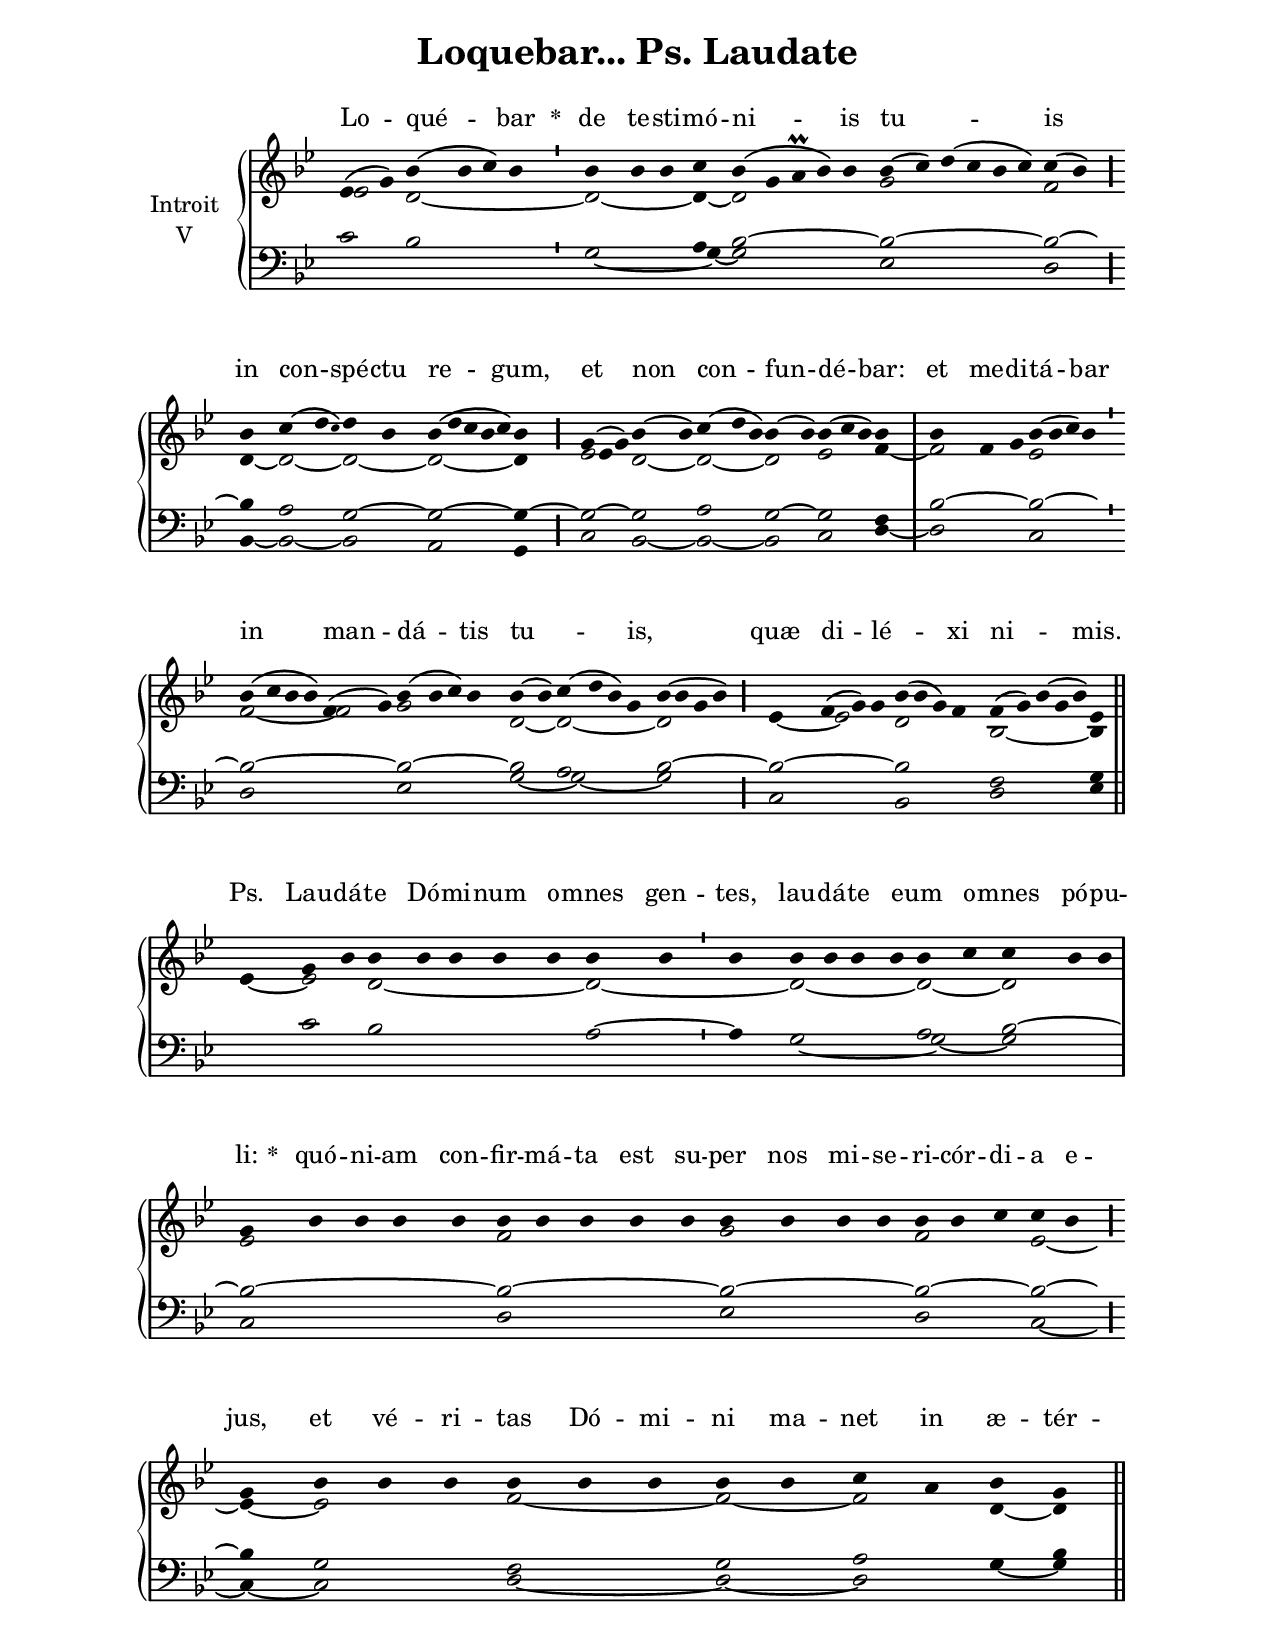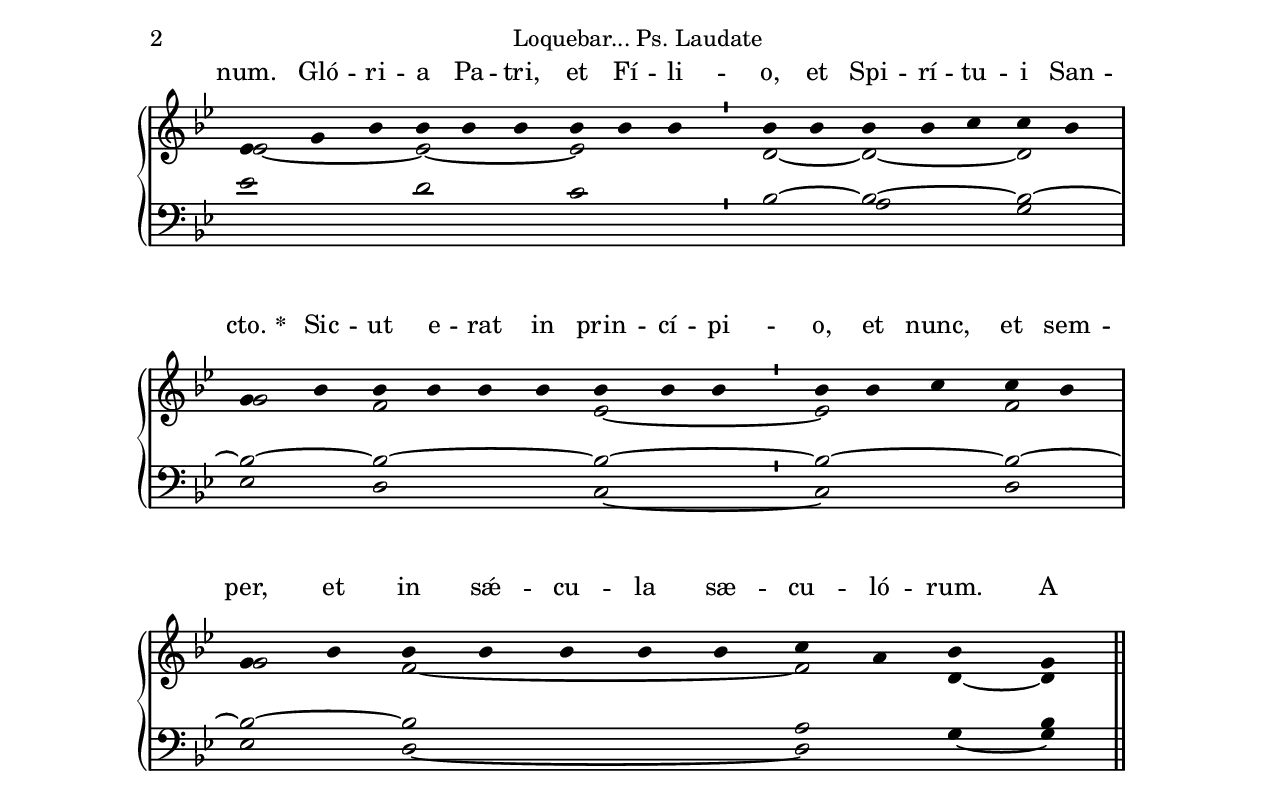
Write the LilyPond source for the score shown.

\version "2.18"
\include "gregorian.ly"
\include "noh2.ily"


%Page reference: page iii.10
%(volume.page)

global = {
 \key g \minor
 \cadenzaOn 
}

\header {
  title = \markup \center-column {"Loquebar... Ps. Laudate" \vspace #1 }
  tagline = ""
  composer = ""
}

\paper {
 #(include-special-characters)
  oddHeaderMarkup = \markup \fill-line {
    \line {}
    \center-column {
      \on-the-fly #first-page     " "
      \on-the-fly #not-first-page "Loquebar... Ps. Laudate"
    }
    \line { \on-the-fly #print-page-number-check-first \fromproperty #'page:page-number-string }
  }
  evenHeaderMarkup = \markup \fill-line {
    \line { \on-the-fly #print-page-number-check-first \fromproperty #'page:page-number-string }
    \center-column { "Loquebar... Ps. Laudate" }
    \line {}
  }
}

chantText = \lyricmode {
Lo -- qué -- bar 
\set stanza = " * " de te -- sti -- mó -- ni -- is tu -- _ is 
in con -- spé -- ctu re -- gum, 
et non con -- fun -- dé -- bar: 
et me -- di -- tá -- bar in man -- dá -- tis tu -- _ is, _ 
quæ di -- lé -- _ xi ni -- _ mis. Ps. 
Lau -- dá -- te Dó -- mi -- num o -- mnes gen -- tes, lau -- dá -- te e -- um o -- mnes pó -- pu -- li: 
\set stanza = " * " 
quó -- ni -- am con -- fir -- má -- ta est su -- per nos mi -- se -- ri -- cór -- di -- a e -- jus, 
et vé -- ri -- tas Dó -- mi -- ni ma -- net in æ -- tér -- num. 
Gló -- ri -- a Pa -- tri, et Fí -- li -- o, et Spi -- rí -- tu -- i San -- cto. 
\set stanza = " * " 
Sic -- ut e -- rat in prin -- cí -- pi -- o, et nunc, et sem -- per, 
et in sǽ -- cu -- la sæ -- cu -- ló -- rum. A -- men. }

chantMusic = {
\tieDown   ees'4 ( g'4) bes'4 ( bes'4 c''4) bes'4 \divisioMinima
 bes'4 bes'4 bes'4 c''4 bes'4 ( g'4 a'\prall bes'4) bes'4 bes'4 ( c''4) d''4 ( c''4 bes'4 c''4) c''4 ( bes'4) \divisioMaior
 bes'4 c''4 ( d''4 \once \tweak #'font-size #-4 c'' ) d''4 bes'4 bes'4 ( d''4 c''4 bes'4 c''4) bes'4 \divisioMaior
 g'4 ( ees'4 g'4) bes'4 ( bes'4) c''4 ( d''4 bes'4) bes'4 ( bes'4) bes'4 ( c''4 bes'4) bes'4 \divisioMaxima
 bes'4 f'4 g'4 bes'4 ( bes'4 c''4) bes'4 \divisioMinima
 bes'4 ( c''4 bes'4 bes'4) f'4 ( g'4) bes'4 ( bes'4 c''4) bes'4 bes'4 ( bes'4) c''4 ( d''4 bes'4) g'4 bes'4 ( bes'4 g'4 bes'4) \divisioMaior
 ees'4 f'4 ( g'4) g'4 bes'4 ( bes'4 g'4) f'4 f'4 ( g'4) bes'4 ( g'4 bes'4) ees'4 \finalis
 ees'4 g'4 bes'4 bes'4 bes'4 bes'4 bes'4 bes'4 bes'4 bes'4 \divisioMinima
 bes'4 bes'4 bes'4 bes'4 bes'4 bes'4 c''4 c''4 bes'4 bes'4 \divisioMaxima
 g'4 bes'4 bes'4 bes'4 bes'4 bes'4 bes'4 bes'4 bes'4 bes'4 bes'4 bes'4 bes'4 bes'4 bes'4 bes'4 c''4 c''4 bes'4 \divisioMaior
 g'4 bes'4 bes'4 bes'4 bes'4 bes'4 bes'4 bes'4 bes'4 c''4 a'4 bes'4 g'4 \finalis
  ees'4 g'4 bes'4 bes'4 bes'4 bes'4 bes'4 bes'4 bes'4 \divisioMinima
 bes'4 bes'4 bes'4 bes'4 c''4 c''4 bes'4 \divisioMaxima
 g'4 bes'4 bes'4 bes'4 bes'4 bes'4 bes'4 bes'4 bes'4 \divisioMinima
 bes'4 bes'4 c''4 c''4 bes'4 \divisioMaxima
 g'4 bes'4 bes'4 bes'4 bes'4 bes'4 bes'4 c''4 a'4 bes'4 g'4 \finalis

}

altoMusic = {
ees'2 d'2*4/2 ~ \divisioMinima
d'2*3/2 ~ d'4 ~ d'2*5/2 g'2*6/2 f'2 \divisioMaior
d'4 ~ d'2*3/2 ~ d'2 ~ d'2*5/2 ~ d'4 \divisioMaior
ees'2*3/2 d'2 ~ d'2*3/2 ~ d'2 ees'2*3/2 f'4 ~ \divisioMaxima
f'2*3/2 ees'2*4/2 \divisioMinima
f'2*4/2 ~ f'2 g'2*4/2 d'2 ~ d'2*4/2 ~ d'2*4/2 \divisioMaior
ees'4 ~ ees'2*3/2 d'2*4/2 bes2*5/2 ~ bes4 \finalis
ees'4 ~ ees'2 d'2*5/2 ~ d'2*3/2 ~ d'2*4/2 ~ d'2 ~ d'2*3/2 \divisioMaxima
ees'2*5/2 f'2*5/2 g'2*4/2 f'2*3/2 ees'2 ~ \divisioMaior
ees'4 ~ ees'2*3/2 f'2*3/2 ~ f'2 ~ f'2 d'4 ~ d'4 ees'2*3/2 ~ ees'2*3/2 ~ ees'2*3/2 \divisioMinima
d'2 ~ d'2*3/2 ~ d'2 \divisioMaxima
g'2 f'2*4/2 ees'2*3/2 ~ \divisioMinima
ees'2*3/2 f'2 \divisioMaxima
g'2 f'2*5/2 ~ f'2 d'4 ~ d'4 \finalis
}

tenorMusic = {
c'2 bes2*4/2 \divisioMinima
r2*3/2 a4 bes2*5/2 ~ bes2*6/2 ~ bes2 ~ \divisioMaior
bes4 a2*3/2 g2 ~ g2*5/2 ~ g4 ~ \divisioMaior
g2*3/2 ~ g2 a2*3/2 g2 ~ g2*3/2 f4 \divisioMaxima
bes2*3/2 ~ bes2*4/2 ~ \divisioMinima
bes2*6/2 ~ bes2*4/2 ~ bes2 a2*4/2 bes2*4/2 ~ \divisioMaior
bes2*4/2 ~ bes2*4/2 f2*5/2 g4 \finalis
r4 c'2 bes2*5/2 a2 ~ \divisioMinima
a4 r2*4/2 a2 bes2*3/2 ~ \divisioMaxima
bes2*5/2 ~ bes2*5/2 ~ bes2*4/2 ~ bes2*3/2 ~ bes2 ~ \divisioMaior
bes4 g2*3/2 f2*3/2 g2 a2 g4 bes4 ees'2*3/2 d'2*3/2 c'2*3/2 \divisioMinima
bes2 ~ bes2*3/2 ~ bes2 ~ \divisioMaxima
bes2 ~ bes2*4/2 ~ bes2*3/2 ~ \divisioMinima
bes2*3/2 ~ bes2 ~ \divisioMaxima
bes2 ~ bes2*5/2 a2 g4 bes4 \finalis
}

bassMusic = {
r2*6/2 \divisioMinima
g2*3/2 ~ g4 ~ g2*5/2 ees2*6/2 d2 \divisioMaior
bes,4 ~ bes,2*3/2 ~ bes,2 a,2*5/2 g,4 \divisioMaior
c2*3/2 bes,2 ~ bes,2*3/2 ~ bes,2 c2*3/2 d4 ~ \divisioMaxima
d2*3/2 c2*4/2 \divisioMinima
d2*6/2 ees2*4/2 g2 ~ g2*4/2 ~ g2*4/2 \divisioMaior
c2*4/2 bes,2*4/2 d2*5/2 ees4 \finalis
r2*11/2 g2*4/2 ~ g2 ~ g2*3/2 \divisioMaxima
c2*5/2 d2*5/2 ees2*4/2 d2*3/2 c2 ~ \divisioMaior
c4 ~ c2*3/2 d2*3/2 ~ d2 ~ d2 g4 ~ g4 r2*9/2 \divisioMinima
r2 a2*3/2 g2 \divisioMaxima
ees2 d2*4/2 c2*3/2 ~ \divisioMinima
c2*3/2 d2 \divisioMaxima
ees2 d2*5/2 ~ d2 g4 ~ g4 \finalis
}

voiceLines = {
\voiceLineStyle


}

\score{
  <<
    \new GrandStaff <<
      \set GrandStaff.autoBeaming = ##f
      \set GrandStaff.instrumentName = \markup \center-column {
        "Introit"
        "V"
      }
      \new Staff = up <<
        \new Voice = "chant" {
          \voiceOne \global \chantMusic
        }
        \new Voice {
          \voiceTwo \global \altoMusic
        }
      >>

      \new Staff = down <<
        \clef bass
        \new Voice {
          \voiceOne \global \tenorMusic
        }
        \new Voice {
          \voiceTwo \global \bassMusic
        }
	\new Voice {
        \voiceThree \global \voiceLines
        }
      >>
    >>
    \new Lyrics \lyricsto chant {
      \chantText
    }
  >>
  \layout{
  }
  \midi{
    \tempo 4 = 125
  }
}
